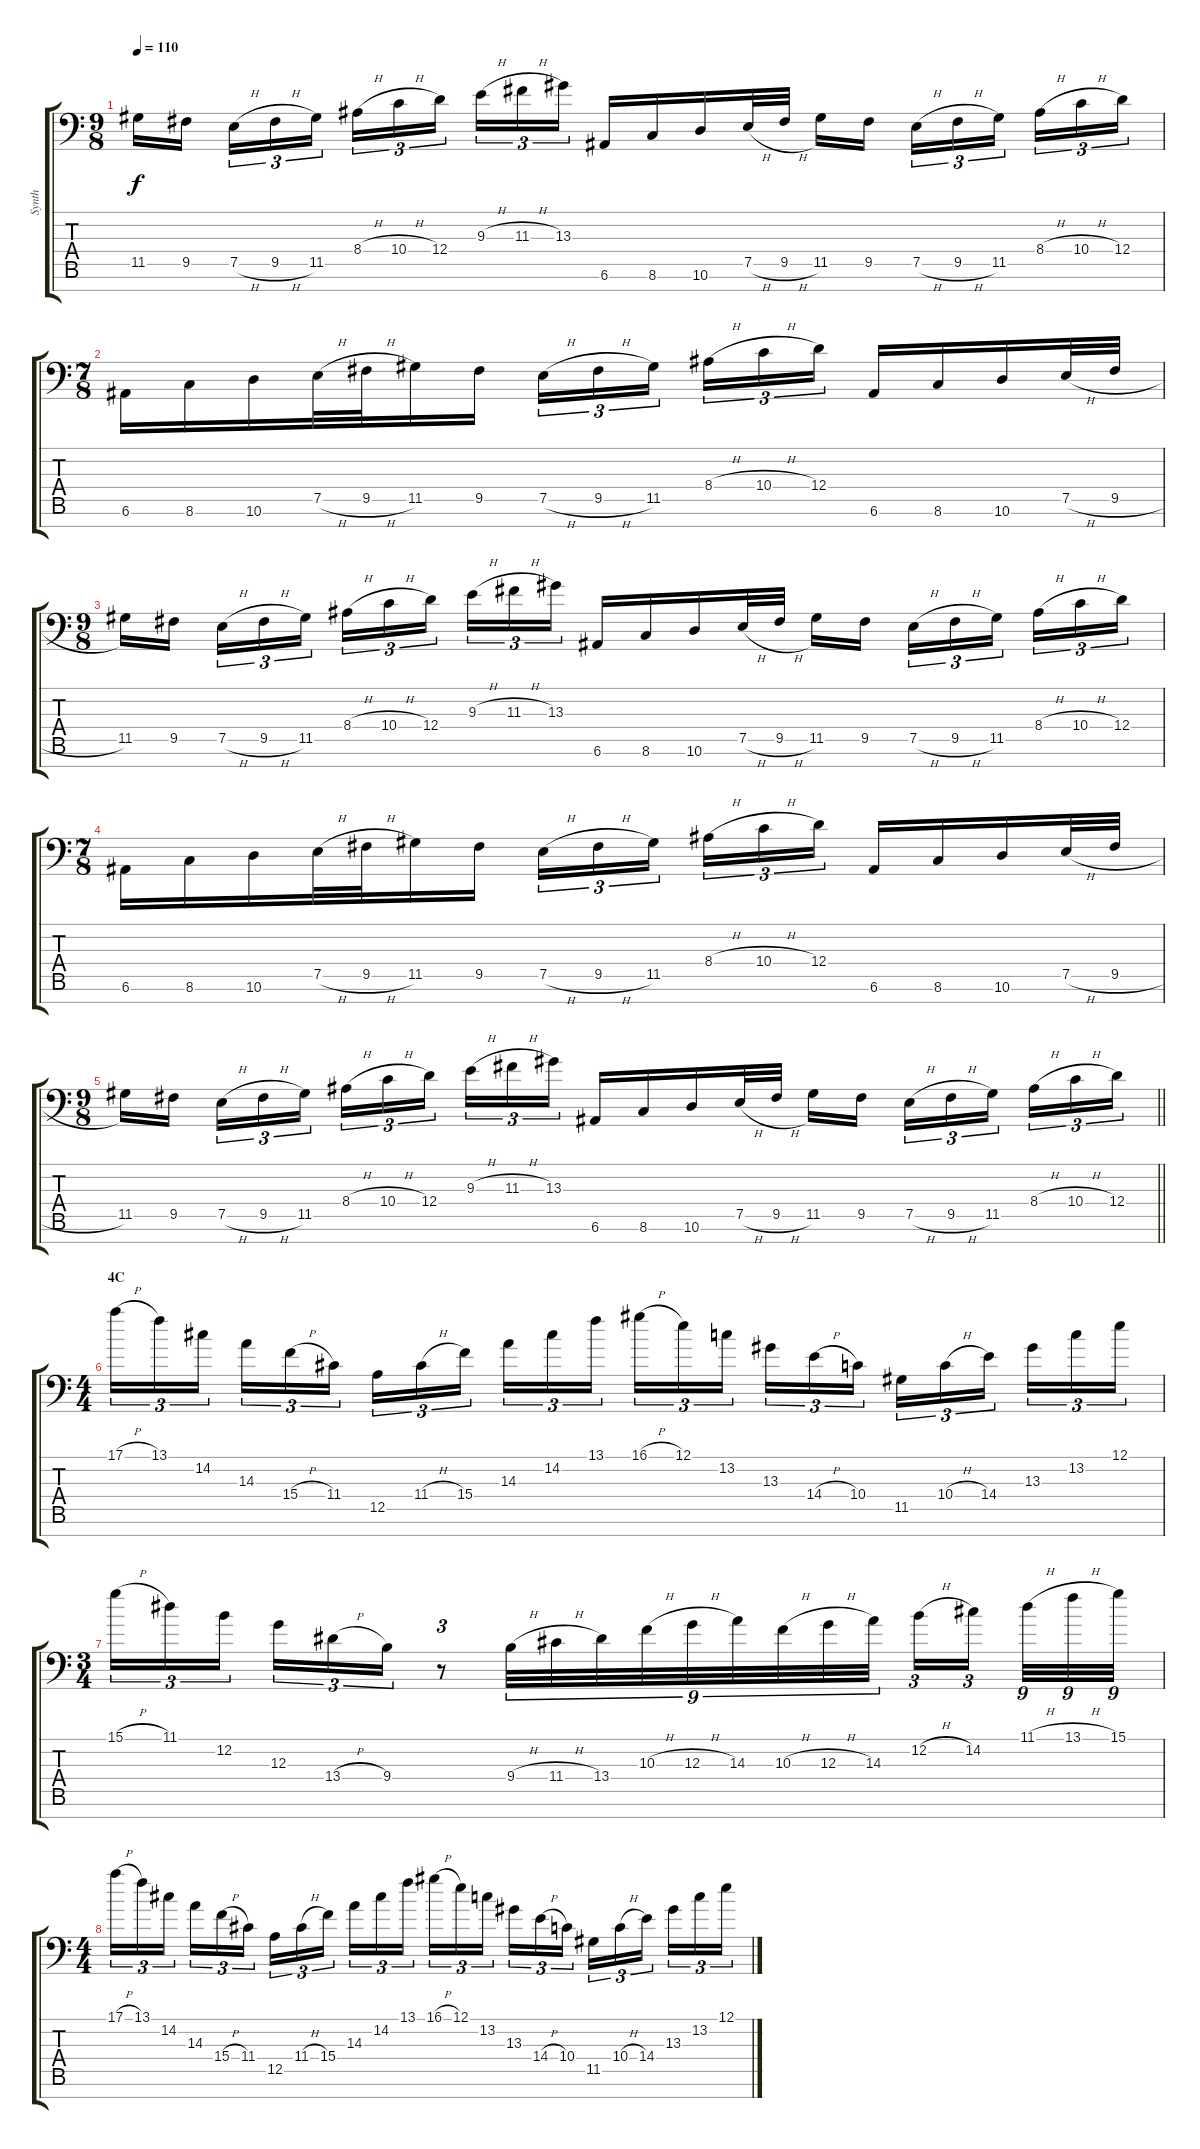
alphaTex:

\track ("Synth" "Synth") {instrument flute}
\staff {score tabs}
\tuning (E4 B3 G3 D3 A2 E2 A1) {hide}
\ts (9 8)
\tempo 110
\clef f4
\ks c
11.5.16{dy f} 9.5.16{beam splitsecondary} 7.5{h}.16{tu (3 2)} 9.5{h}.16{tu (3 2)} 11.5.16{tu (3 2) beam splitsecondary} 8.4{h}.16{tu (3 2)} 10.4{h}.16{tu (3 2)} 12.4.16{tu (3 2)} 9.3{h}.16{tu (3 2)} 11.3{h}.16{tu (3 2)} 13.3.16{tu (3 2) beam splitsecondary} 6.6.16 8.6.16 10.6.16 7.5{h}.32 9.5{h}.32 11.5.16 9.5.16{beam splitsecondary} 7.5{h}.16{tu (3 2)} 9.5{h}.16{tu (3 2)} 11.5.16{tu (3 2) beam splitsecondary} 8.4{h}.16{tu (3 2)} 10.4{h}.16{tu (3 2)} 12.4.16{tu (3 2)} |
\ts (7 8)
6.6.16 8.6.16 10.6.16 7.5{h}.32 9.5{h}.32 11.5.16 9.5.16 7.5{h}.16{tu (3 2)} 9.5{h}.16{tu (3 2)} 11.5.16{tu (3 2)} 8.4{h}.16{tu (3 2)} 10.4{h}.16{tu (3 2)} 12.4.16{tu (3 2)} 6.6.16 8.6.16 10.6.16 7.5{h}.32 9.5{h}.32 |
\ts (9 8)
11.5.16 9.5.16{beam splitsecondary} 7.5{h}.16{tu (3 2)} 9.5{h}.16{tu (3 2)} 11.5.16{tu (3 2) beam splitsecondary} 8.4{h}.16{tu (3 2)} 10.4{h}.16{tu (3 2)} 12.4.16{tu (3 2)} 9.3{h}.16{tu (3 2)} 11.3{h}.16{tu (3 2)} 13.3.16{tu (3 2) beam splitsecondary} 6.6.16 8.6.16 10.6.16 7.5{h}.32 9.5{h}.32 11.5.16 9.5.16{beam splitsecondary} 7.5{h}.16{tu (3 2)} 9.5{h}.16{tu (3 2)} 11.5.16{tu (3 2) beam splitsecondary} 8.4{h}.16{tu (3 2)} 10.4{h}.16{tu (3 2)} 12.4.16{tu (3 2)} |
\ts (7 8)
6.6.16 8.6.16 10.6.16 7.5{h}.32 9.5{h}.32 11.5.16 9.5.16 7.5{h}.16{tu (3 2)} 9.5{h}.16{tu (3 2)} 11.5.16{tu (3 2)} 8.4{h}.16{tu (3 2)} 10.4{h}.16{tu (3 2)} 12.4.16{tu (3 2)} 6.6.16 8.6.16 10.6.16 7.5{h}.32 9.5{h}.32 |
\ts (9 8)
\barLineRight lightlight
11.5.16 9.5.16{beam splitsecondary} 7.5{h}.16{tu (3 2)} 9.5{h}.16{tu (3 2)} 11.5.16{tu (3 2) beam splitsecondary} 8.4{h}.16{tu (3 2)} 10.4{h}.16{tu (3 2)} 12.4.16{tu (3 2)} 9.3{h}.16{tu (3 2)} 11.3{h}.16{tu (3 2)} 13.3.16{tu (3 2) beam splitsecondary} 6.6.16 8.6.16 10.6.16 7.5{h}.32 9.5{h}.32 11.5.16 9.5.16{beam splitsecondary} 7.5{h}.16{tu (3 2)} 9.5{h}.16{tu (3 2)} 11.5.16{tu (3 2) beam splitsecondary} 8.4{h}.16{tu (3 2)} 10.4{h}.16{tu (3 2)} 12.4.16{tu (3 2)} |
\ts (4 4)
\section ("" "4C")
17.1{h}.16{tu (3 2)} 13.1.16{tu (3 2)} 14.2.16{tu (3 2) beam splitsecondary} 14.3.16{tu (3 2)} 15.4{h}.16{tu (3 2)} 11.4.16{tu (3 2)} 12.5.16{tu (3 2)} 11.4{h}.16{tu (3 2)} 15.4.16{tu (3 2) beam splitsecondary} 14.3.16{tu (3 2)} 14.2.16{tu (3 2)} 13.1.16{tu (3 2)} 16.1{h}.16{tu (3 2)} 12.1.16{tu (3 2)} 13.2.16{tu (3 2) beam splitsecondary} 13.3.16{tu (3 2)} 14.4{h}.16{tu (3 2)} 10.4.16{tu (3 2)} 11.5.16{tu (3 2)} 10.4{h}.16{tu (3 2)} 14.4.16{tu (3 2) beam splitsecondary} 13.3.16{tu (3 2)} 13.2.16{tu (3 2)} 12.1.16{tu (3 2)} |
\ts (3 4)
15.1{h}.16{tu (3 2)} 11.1.16{tu (3 2)} 12.2.16{tu (3 2) beam splitsecondary} 12.3.16{tu (3 2)} 13.4{h}.16{tu (3 2)} 9.4.16{tu (3 2)} r.8{tu (3 2)} 9.4{h}.32{tu (9 8)} 11.4{h}.32{tu (9 8)} 13.4.32{tu (9 8)} 10.3{h}.32{tu (9 8)} 12.3{h}.32{tu (9 8)} 14.3.32{tu (9 8)} 10.3{h}.32{tu (9 8)} 12.3{h}.32{tu (9 8)} 14.3.32{tu (9 8)} 12.2{h}.16{tu (3 2)} 14.2.16{tu (3 2)} 11.1{h}.32{tu (9 8)} 13.1{h}.32{tu (9 8)} 15.1.32{tu (9 8)} |
\ts (4 4)
17.1{h}.16{tu (3 2)} 13.1.16{tu (3 2)} 14.2.16{tu (3 2) beam splitsecondary} 14.3.16{tu (3 2)} 15.4{h}.16{tu (3 2)} 11.4.16{tu (3 2)} 12.5.16{tu (3 2)} 11.4{h}.16{tu (3 2)} 15.4.16{tu (3 2) beam splitsecondary} 14.3.16{tu (3 2)} 14.2.16{tu (3 2)} 13.1.16{tu (3 2)} 16.1{h}.16{tu (3 2)} 12.1.16{tu (3 2)} 13.2.16{tu (3 2) beam splitsecondary} 13.3.16{tu (3 2)} 14.4{h}.16{tu (3 2)} 10.4.16{tu (3 2)} 11.5.16{tu (3 2)} 10.4{h}.16{tu (3 2)} 14.4.16{tu (3 2) beam splitsecondary} 13.3.16{tu (3 2)} 13.2.16{tu (3 2)} 12.1.16{tu (3 2)}
